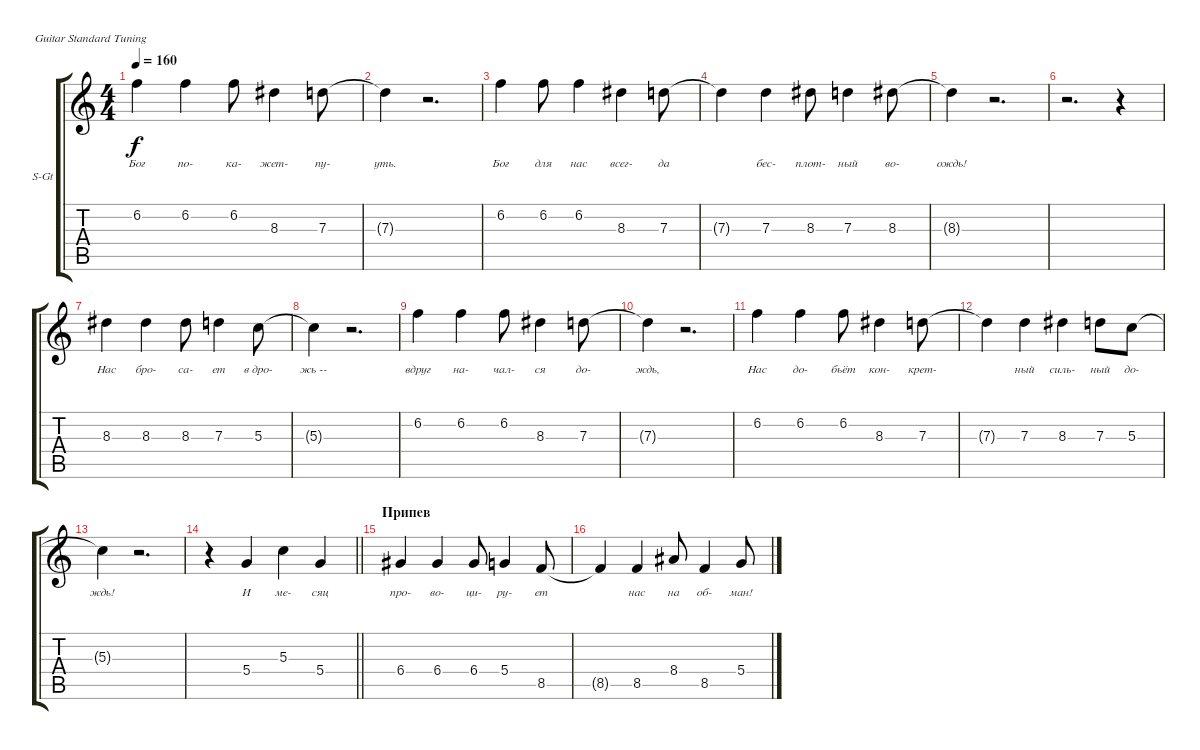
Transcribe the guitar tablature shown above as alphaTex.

\bracketExtendMode groupsimilarinstruments
\firstSystemTrackNameOrientation horizontal
\otherSystemsTrackNameOrientation horizontal
\track ("Вместо слов" "S-Gt") {instrument acousticguitarsteel}
\staff {score tabs}
\tuning (E4 B3 G3 D3 A2 E2)
\ts (4 4)
\tempo 160
\clef g2
\ks c
6.2.4{lyrics (0 "Бог") lyrics (1 "") lyrics (2 "") lyrics (3 "") lyrics (4 "") dy f} 6.2.4{lyrics (0 "по-") lyrics (1 "") lyrics (2 "") lyrics (3 "") lyrics (4 "")} 6.2.8{lyrics (0 "ка-") lyrics (1 "") lyrics (2 "") lyrics (3 "") lyrics (4 "")} 8.3.4{lyrics (0 "жет-") lyrics (1 "") lyrics (2 "") lyrics (3 "") lyrics (4 "")} 7.3.8{lyrics (0 "пу-") lyrics (1 "") lyrics (2 "") lyrics (3 "") lyrics (4 "")} |
7.3{t}.4{lyrics (0 "уть.") lyrics (1 "") lyrics (2 "") lyrics (3 "") lyrics (4 "")} r.2{d} |
6.2.4{lyrics (0 "Бог") lyrics (1 "") lyrics (2 "") lyrics (3 "") lyrics (4 "")} 6.2.8{lyrics (0 "для") lyrics (1 "") lyrics (2 "") lyrics (3 "") lyrics (4 "")} 6.2.4{lyrics (0 "нас") lyrics (1 "") lyrics (2 "") lyrics (3 "") lyrics (4 "")} 8.3.4{lyrics (0 "всег-") lyrics (1 "") lyrics (2 "") lyrics (3 "") lyrics (4 "")} 7.3.8{lyrics (0 "да") lyrics (1 "") lyrics (2 "") lyrics (3 "") lyrics (4 "")} |
7.3{t}.4{lyrics (0 "") lyrics (1 "") lyrics (2 "") lyrics (3 "") lyrics (4 "")} 7.3.4{lyrics (0 "бес-") lyrics (1 "") lyrics (2 "") lyrics (3 "") lyrics (4 "")} 8.3.8{lyrics (0 "плот-") lyrics (1 "") lyrics (2 "") lyrics (3 "") lyrics (4 "")} 7.3.4{lyrics (0 "ный") lyrics (1 "") lyrics (2 "") lyrics (3 "") lyrics (4 "")} 8.3.8{lyrics (0 "во-") lyrics (1 "") lyrics (2 "") lyrics (3 "") lyrics (4 "")} |
8.3{t}.4{lyrics (0 "ождь!") lyrics (1 "") lyrics (2 "") lyrics (3 "") lyrics (4 "")} r.2{d} |
r.2{d} r.4 |
8.3.4{lyrics (0 "Нас") lyrics (1 "") lyrics (2 "") lyrics (3 "") lyrics (4 "")} 8.3.4{lyrics (0 "бро-") lyrics (1 "") lyrics (2 "") lyrics (3 "") lyrics (4 "")} 8.3.8{lyrics (0 "са-") lyrics (1 "") lyrics (2 "") lyrics (3 "") lyrics (4 "")} 7.3.4{lyrics (0 "ет") lyrics (1 "") lyrics (2 "") lyrics (3 "") lyrics (4 "")} 5.3.8{lyrics (0 "в дро-") lyrics (1 "") lyrics (2 "") lyrics (3 "") lyrics (4 "")} |
5.3{t}.4{lyrics (0 "жь --") lyrics (1 "") lyrics (2 "") lyrics (3 "") lyrics (4 "")} r.2{d} |
6.2.4{lyrics (0 "вдруг") lyrics (1 "") lyrics (2 "") lyrics (3 "") lyrics (4 "")} 6.2.4{lyrics (0 "на-") lyrics (1 "") lyrics (2 "") lyrics (3 "") lyrics (4 "")} 6.2.8{lyrics (0 "чал-") lyrics (1 "") lyrics (2 "") lyrics (3 "") lyrics (4 "")} 8.3.4{lyrics (0 "ся") lyrics (1 "") lyrics (2 "") lyrics (3 "") lyrics (4 "")} 7.3.8{lyrics (0 "до-") lyrics (1 "") lyrics (2 "") lyrics (3 "") lyrics (4 "")} |
7.3{t}.4{lyrics (0 "ждь,") lyrics (1 "") lyrics (2 "") lyrics (3 "") lyrics (4 "")} r.2{d} |
6.2.4{lyrics (0 "Нас") lyrics (1 "") lyrics (2 "") lyrics (3 "") lyrics (4 "")} 6.2.4{lyrics (0 "до-") lyrics (1 "") lyrics (2 "") lyrics (3 "") lyrics (4 "")} 6.2.8{lyrics (0 "бьёт") lyrics (1 "") lyrics (2 "") lyrics (3 "") lyrics (4 "")} 8.3.4{lyrics (0 "кон-") lyrics (1 "") lyrics (2 "") lyrics (3 "") lyrics (4 "")} 7.3.8{lyrics (0 "крет-") lyrics (1 "") lyrics (2 "") lyrics (3 "") lyrics (4 "")} |
7.3{t}.4{lyrics (0 "") lyrics (1 "") lyrics (2 "") lyrics (3 "") lyrics (4 "")} 7.3.4{lyrics (0 "ный") lyrics (1 "") lyrics (2 "") lyrics (3 "") lyrics (4 "")} 8.3.4{lyrics (0 "силь-") lyrics (1 "") lyrics (2 "") lyrics (3 "") lyrics (4 "")} 7.3.8{lyrics (0 "ный") lyrics (1 "") lyrics (2 "") lyrics (3 "") lyrics (4 "")} 5.3.8{lyrics (0 "до-") lyrics (1 "") lyrics (2 "") lyrics (3 "") lyrics (4 "")} |
5.3{t}.4{lyrics (0 "ждь!") lyrics (1 "") lyrics (2 "") lyrics (3 "") lyrics (4 "")} r.2{d} |
\barLineRight lightlight
r.4 5.4.4{lyrics (0 "И") lyrics (1 "") lyrics (2 "") lyrics (3 "") lyrics (4 "")} 5.3.4{lyrics (0 "ме-") lyrics (1 "") lyrics (2 "") lyrics (3 "") lyrics (4 "")} 5.4.4{lyrics (0 "сяц") lyrics (1 "") lyrics (2 "") lyrics (3 "") lyrics (4 "")} |
\section ("" "Припев")
6.4.4{lyrics (0 "про-") lyrics (1 "") lyrics (2 "") lyrics (3 "") lyrics (4 "")} 6.4.4{lyrics (0 "во-") lyrics (1 "") lyrics (2 "") lyrics (3 "") lyrics (4 "")} 6.4.8{lyrics (0 "ци-") lyrics (1 "") lyrics (2 "") lyrics (3 "") lyrics (4 "")} 5.4.4{lyrics (0 "ру-") lyrics (1 "") lyrics (2 "") lyrics (3 "") lyrics (4 "")} 8.5.8{lyrics (0 "ет") lyrics (1 "") lyrics (2 "") lyrics (3 "") lyrics (4 "")} |
8.5{t}.4{lyrics (0 "") lyrics (1 "") lyrics (2 "") lyrics (3 "") lyrics (4 "")} 8.5.4{lyrics (0 "нас") lyrics (1 "") lyrics (2 "") lyrics (3 "") lyrics (4 "")} 8.4.8{lyrics (0 "на") lyrics (1 "") lyrics (2 "") lyrics (3 "") lyrics (4 "")} 8.5.4{lyrics (0 "об-") lyrics (1 "") lyrics (2 "") lyrics (3 "") lyrics (4 "")} 5.4.8{lyrics (0 "ман!") lyrics (1 "") lyrics (2 "") lyrics (3 "") lyrics (4 "")}
